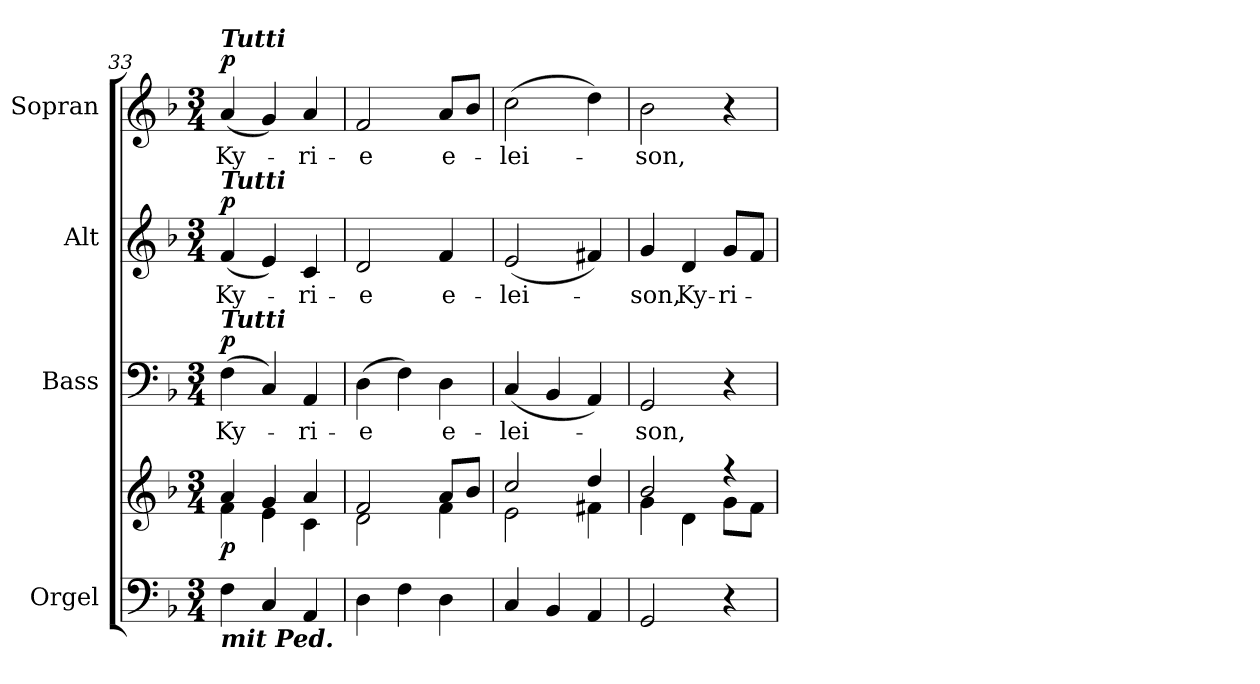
**kern	**kern	**dynam	**kern	**text	**dynam	**kern	**text	**dynam	**kern	**text	**dynam
*part4	*part4	*part4	*part3	*part3	*part3	*part2	*part2	*part2	*part1	*part1	*part1
*staff5	*staff4	*staff4/5	*staff3	*staff3	*staff3	*staff2	*staff2	*staff2	*staff1	*staff1	*staff1
*I"Orgel	*	*	*I"Bass	*	*	*I"Alt	*	*	*I"Sopran	*	*
*I'Org.	*	*	*I'B.	*	*	*I'A.	*	*	*I'S.	*	*
*clefF4	*clefG2	*	*clefF4	*	*	*clefG2	*	*	*clefG2	*	*
*k[b-]	*k[b-]	*	*k[b-]	*	*	*k[b-]	*	*	*k[b-]	*	*
*F:	*F:	*	*F:	*	*	*F:	*	*	*F:	*	*
*M3/4	*M3/4	*	*M3/4	*	*	*M3/4	*	*	*M3/4	*	*
=33	=33	=33	=33	=33	=33	=33	=33	=33	=33	=33	=33
*	*^	*	*	*	*	*	*	*	*	*	*
!	!	!	!	!	!	!	!	!	!	!LO:TX:a:Bi:t=Tutti	!	!
!	!	!	!	!	!	!	!LO:TX:a:Bi:t=Tutti	!	!	!	!	!
!	!	!	!	!LO:TX:a:Bi:t=Tutti	!	!	!	!	!	!	!	!
!LO:TX:b:Bi:t=mit Ped.	!	!	!	!	!	!	!	!	!	!	!	!
!	!	!	!LO:DY:b	!	!LO:LY:b	!LO:DY:a	!	!LO:LY:b	!LO:DY:a	!	!LO:LY:b	!LO:DY:a
4F\	4a/	4f\	p	(>4F\	Ky-	p	(<4f/	Ky-	p	(<4a/	Ky-	p
4C/	4g/	4e\	.	4C/)	.	.	4e/)	.	.	4g/)	.	.
!	!	!	!	!	!LO:LY:b	!	!	!LO:LY:b	!	!	!LO:LY:b	!
4AA/	4a/	4c\	.	4AA/	-ri-	.	4c/	-ri-	.	4a/	-ri-	.
=34	=34	=34	=34	=34	=34	=34	=34	=34	=34	=34	=34	=34
!	!	!	!	!	!LO:LY:b	!	!	!LO:LY:b	!	!	!LO:LY:b	!
4D\	2f/	2d\	.	(>4D\	-e	.	2d/	-e	.	2f/	-e	.
4F\	.	.	.	4F\)	.	.	.	.	.	.	.	.
!	!	!	!	!	!LO:LY:b	!	!	!LO:LY:b	!	!	!LO:LY:b	!
4D\	8a/L	4f\	.	4D\	e-	.	4f/	e-	.	8a/L	e-	.
.	8b-/J	.	.	.	.	.	.	.	.	8b-/J	.	.
=35	=35	=35	=35	=35	=35	=35	=35	=35	=35	=35	=35	=35
!	!	!	!	!	!LO:LY:b	!	!	!LO:LY:b	!	!	!LO:LY:b	!
4C/	2cc/	2e\	.	(<4C/	-lei-	.	(<2e/	-lei-	.	(>2cc\	-lei-	.
4BB-/	.	.	.	4BB-/	.	.	.	.	.	.	.	.
4AA/	4dd/	4f#X\	.	4AA/)	.	.	4f#X/)	.	.	4dd\)	.	.
!!LO:LB:g=z
=36	=36	=36	=36	=36	=36	=36	=36	=36	=36	=36	=36	=36
!	!	!	!	!	!LO:LY:b	!	!	!LO:LY:b	!	!	!LO:LY:b	!
2GG/	2b-/	4g\	.	2GG/	-son,	.	4g/	-son,	.	2b-\	-son,	.
!	!	!	!	!	!	!	!	!LO:LY:b	!	!	!	!
.	.	4d\	.	.	.	.	4d/	Ky-	.	.	.	.
!	!	!	!	!	!	!	!	!LO:LY:b	!	!	!	!
4r	4ree	8g\L	.	4r	.	.	8g/L	-ri-	.	4r	.	.
.	.	8f\J	.	.	.	.	8f/J	.	.	.	.	.
*	*v	*v	*	*	*	*	*	*	*	*	*	*
=	=	=	=	=	=	=	=	=	=	=	=
*-	*-	*-	*-	*-	*-	*-	*-	*-	*-	*-	*-
